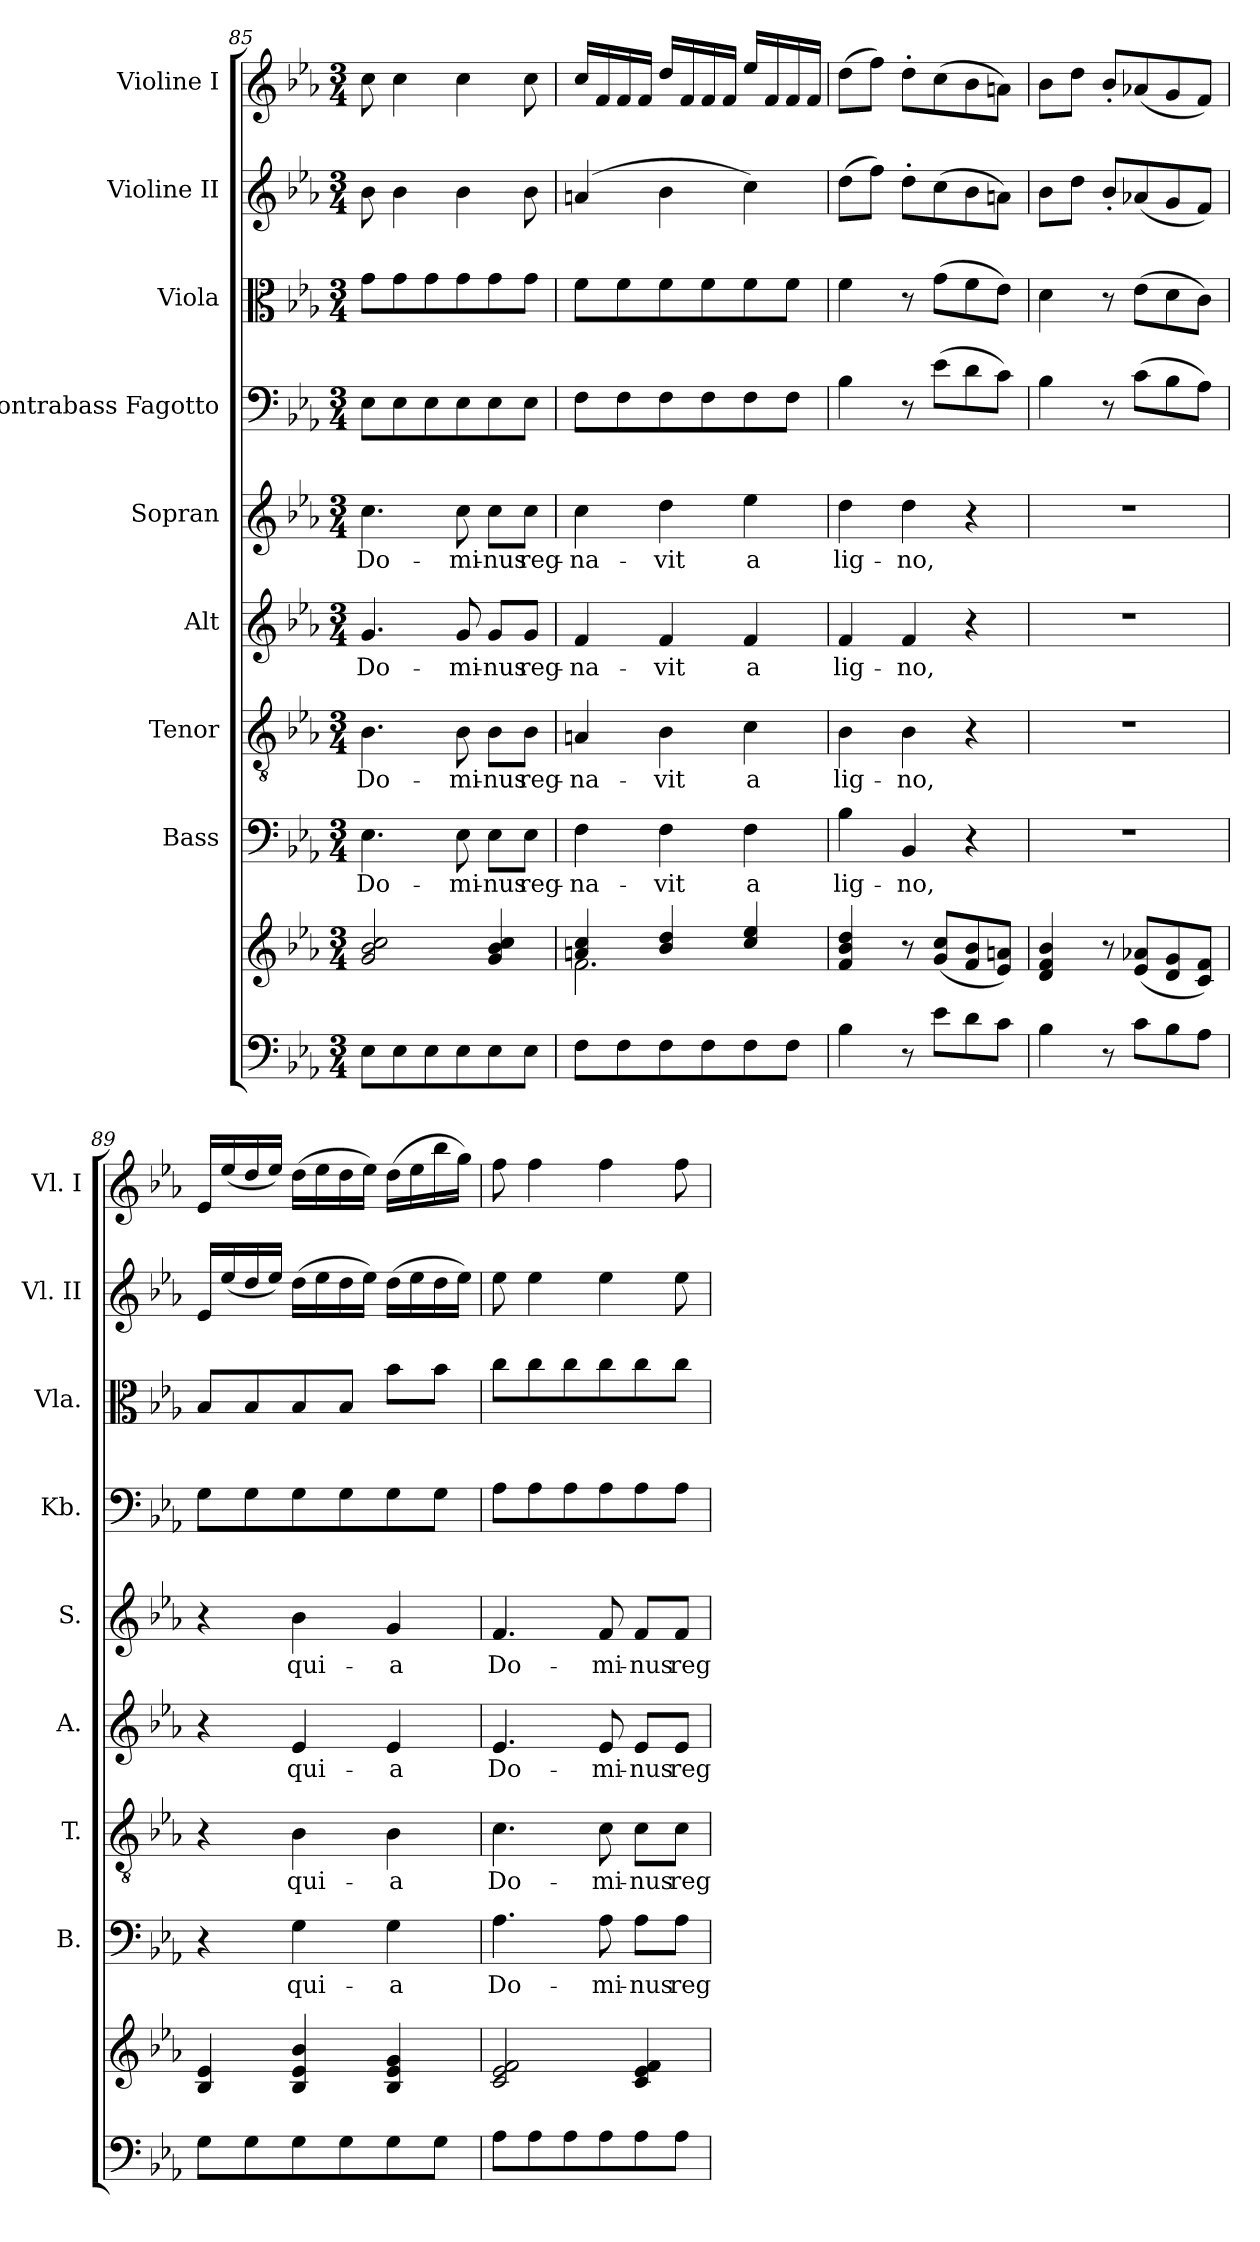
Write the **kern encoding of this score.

**kern	**kern	**kern	**text	**kern	**text	**kern	**text	**kern	**text	**kern	**kern	**kern	**kern
*part9	*part9	*part8	*part8	*part7	*part7	*part6	*part6	*part5	*part5	*part4	*part3	*part2	*part1
*staff10	*staff9	*staff8	*staff8	*staff7	*staff7	*staff6	*staff6	*staff5	*staff5	*staff4	*staff3	*staff2	*staff1
*	*	*I"Bass	*	*I"Tenor	*	*I"Alt	*	*I"Sopran	*	*I"Kontrabass Fagotto	*I"Viola	*I"Violine II	*I"Violine I
*	*	*I'B.	*	*I'T.	*	*I'A.	*	*I'S.	*	*I'Kb.	*I'Vla.	*I'Vl. II	*I'Vl. I
!!LO:PB:g=z
*clefF4	*clefG2	*clefF4	*	*clefGv2	*	*clefG2	*	*clefG2	*	*clefF4	*clefC3	*clefG2	*clefG2
*	*	*	*	*	*	*	*	*	*	*ITrd7c12	*	*	*
*k[b-e-a-]	*k[b-e-a-]	*k[b-e-a-]	*	*k[b-e-a-]	*	*k[b-e-a-]	*	*k[b-e-a-]	*	*k[b-e-a-]	*k[b-e-a-]	*k[b-e-a-]	*k[b-e-a-]
*E-:	*E-:	*E-:	*	*E-:	*	*E-:	*	*E-:	*	*E-:	*E-:	*E-:	*E-:
*M3/4	*M3/4	*M3/4	*	*M3/4	*	*M3/4	*	*M3/4	*	*M3/4	*M3/4	*M3/4	*M3/4
=85	=85	=85	=85	=85	=85	=85	=85	=85	=85	=85	=85	=85	=85
!	!	!	!LO:LY:b	!	!LO:LY:b	!	!LO:LY:b	!	!LO:LY:b	!	!	!	!
8E-\L	2g/ 2b-/ 2cc/	4.E-\	Do-	4.B-\	Do-	4.g/	Do-	4.cc\	Do-	8EE-\L	8g\L	8b-\	8cc\
8E-\	.	.	.	.	.	.	.	.	.	8EE-\	8g\	4b-\	4cc\
8E-\	.	.	.	.	.	.	.	.	.	8EE-\	8g\	.	.
!	!	!	!LO:LY:b	!	!LO:LY:b	!	!LO:LY:b	!	!LO:LY:b	!	!	!	!
8E-\	.	8E-\	-mi-	8B-\	-mi-	8g/	-mi-	8cc\	-mi-	8EE-\	8g\	4b-\	4cc\
!	!	!	!LO:LY:b	!	!LO:LY:b	!	!LO:LY:b	!	!LO:LY:b	!	!	!	!
8E-\	4g/ 4b-/ 4cc/	8E-\L	-nus	8B-\L	-nus	8g/L	-nus	8cc\L	-nus	8EE-\	8g\	.	.
!	!	!	!LO:LY:b	!	!LO:LY:b	!	!LO:LY:b	!	!LO:LY:b	!	!	!	!
8E-\J	.	8E-\J	reg-	8B-\J	reg-	8g/J	reg-	8cc\J	reg-	8EE-\J	8g\J	8b-\	8cc\
=86	=86	=86	=86	=86	=86	=86	=86	=86	=86	=86	=86	=86	=86
*	*^	*	*	*	*	*	*	*	*	*	*	*	*
!	!	!	!	!LO:LY:b	!	!LO:LY:b	!	!LO:LY:b	!	!LO:LY:b	!	!	!	!
8F\L	4an/ 4cc/	2.f\	4F\	-na-	4An/	-na-	4f/	-na-	4cc\	-na-	8FF\L	8f\L	(4an/	16cc/LL
.	.	.	.	.	.	.	.	.	.	.	.	.	.	16f/
8F\	.	.	.	.	.	.	.	.	.	.	8FF\	8f\	.	16f/
.	.	.	.	.	.	.	.	.	.	.	.	.	.	16f/JJ
!	!	!	!	!LO:LY:b	!	!LO:LY:b	!	!LO:LY:b	!	!LO:LY:b	!	!	!	!
8F\	4b-/ 4dd/	.	4F\	-vit	4B-\	-vit	4f/	-vit	4dd\	-vit	8FF\	8f\	4b-\	16dd/LL
.	.	.	.	.	.	.	.	.	.	.	.	.	.	16f/
8F\	.	.	.	.	.	.	.	.	.	.	8FF\	8f\	.	16f/
.	.	.	.	.	.	.	.	.	.	.	.	.	.	16f/JJ
!	!	!	!	!LO:LY:b	!	!LO:LY:b	!	!LO:LY:b	!	!LO:LY:b	!	!	!	!
8F\	4cc/ 4ee-/	.	4F\	a	4c\	a	4f/	a	4ee-\	a	8FF\	8f\	4cc\)	16ee-/LL
.	.	.	.	.	.	.	.	.	.	.	.	.	.	16f/
8F\J	.	.	.	.	.	.	.	.	.	.	8FF\J	8f\J	.	16f/
.	.	.	.	.	.	.	.	.	.	.	.	.	.	16f/JJ
*	*v	*v	*	*	*	*	*	*	*	*	*	*	*	*
=87	=87	=87	=87	=87	=87	=87	=87	=87	=87	=87	=87	=87	=87
!	!	!	!LO:LY:b	!	!LO:LY:b	!	!LO:LY:b	!	!LO:LY:b	!	!	!	!
4B-\	4f/ 4b-/ 4dd/	4B-\	lig-	4B-\	lig-	4f/	lig-	4dd\	lig-	4BB-\	4f\	(>8dd\L	(>8dd\L
.	.	.	.	.	.	.	.	.	.	.	.	8ff\J)	8ff\J)
!	!	!	!LO:LY:b	!	!LO:LY:b	!	!LO:LY:b	!	!LO:LY:b	!	!	!	!
8r	8r	4BB-/	-no,	4B-\	-no,	4f/	-no,	4dd\	-no,	8r	8r	8dd'>\L	8dd'>\L
8e-\L	(<8g/ 8cc/L	.	.	.	.	.	.	.	.	(>8E-\L	(>8g\L	(>8cc\	(>8cc\
8d\	8f/ 8b-/	4r	.	4r	.	4r	.	4r	.	8D\	8f\	8b-\	8b-\
8c\J	8e-/ 8an/J)	.	.	.	.	.	.	.	.	8C\J)	8e-\J)	8an\J)	8an\J)
=88	=88	=88	=88	=88	=88	=88	=88	=88	=88	=88	=88	=88	=88
4B-\	4d/ 4f/ 4b-/	2.r	.	2.r	.	2.r	.	2.r	.	4BB-\	4d\	8b-\L	8b-\L
.	.	.	.	.	.	.	.	.	.	.	.	8dd\J	8dd\J
8r	8r	.	.	.	.	.	.	.	.	8r	8r	8b-'</L	8b-'</L
8c\L	(<8e-/ 8a-X/L	.	.	.	.	.	.	.	.	(>8C\L	(>8e-\L	(<8a-X/	(<8a-X/
8B-\	8d/ 8g/	.	.	.	.	.	.	.	.	8BB-\	8d\	8g/	8g/
8A-\J	8c/ 8f/J)	.	.	.	.	.	.	.	.	8AA-\J)	8c\J)	8f/J)	8f/J)
!!LO:PB:g=z
=89	=89	=89	=89	=89	=89	=89	=89	=89	=89	=89	=89	=89	=89
8G\L	4B-/ 4e-/	4r	.	4r	.	4r	.	4r	.	8GG\L	8B-/L	16e-/LL	16e-/LL
.	.	.	.	.	.	.	.	.	.	.	.	(<16ee-/	(<16ee-/
8G\	.	.	.	.	.	.	.	.	.	8GG\	8B-/	16dd/	16dd/
.	.	.	.	.	.	.	.	.	.	.	.	16ee-/JJ)	16ee-/JJ)
!	!	!	!LO:LY:b	!	!LO:LY:b	!	!LO:LY:b	!	!LO:LY:b	!	!	!	!
8G\	4B-/ 4e-/ 4b-/	4G\	qui-	4B-\	qui-	4e-/	qui-	4b-\	qui-	8GG\	8B-/	(>16dd\LL	(>16dd\LL
.	.	.	.	.	.	.	.	.	.	.	.	16ee-\	16ee-\
8G\	.	.	.	.	.	.	.	.	.	8GG\	8B-/J	16dd\	16dd\
.	.	.	.	.	.	.	.	.	.	.	.	16ee-\JJ)	16ee-\JJ)
!	!	!	!LO:LY:b	!	!LO:LY:b	!	!LO:LY:b	!	!LO:LY:b	!	!	!	!
8G\	4B-/ 4e-/ 4g/	4G\	-a	4B-\	-a	4e-/	-a	4g/	-a	8GG\	8b-\L	(>16dd\LL	(>16dd\LL
.	.	.	.	.	.	.	.	.	.	.	.	16ee-\	16ee-\
8G\J	.	.	.	.	.	.	.	.	.	8GG\J	8b-\J	16dd\	16bb-\
.	.	.	.	.	.	.	.	.	.	.	.	16ee-\JJ)	16gg\JJ)
=90	=90	=90	=90	=90	=90	=90	=90	=90	=90	=90	=90	=90	=90
!	!	!	!LO:LY:b	!	!LO:LY:b	!	!LO:LY:b	!	!LO:LY:b	!	!	!	!
8A-\L	2c/ 2e-/ 2f/	4.A-\	Do-	4.c\	Do-	4.e-/	Do-	4.f/	Do-	8AA-\L	8cc\L	8ee-\	8ff\
8A-\	.	.	.	.	.	.	.	.	.	8AA-\	8cc\	4ee-\	4ff\
8A-\	.	.	.	.	.	.	.	.	.	8AA-\	8cc\	.	.
!	!	!	!LO:LY:b	!	!LO:LY:b	!	!LO:LY:b	!	!LO:LY:b	!	!	!	!
8A-\	.	8A-\	-mi-	8c\	-mi-	8e-/	-mi-	8f/	-mi-	8AA-\	8cc\	4ee-\	4ff\
!	!	!	!LO:LY:b	!	!LO:LY:b	!	!LO:LY:b	!	!LO:LY:b	!	!	!	!
8A-\	4c/ 4e-/ 4f/	8A-\L	-nus	8c\L	-nus	8e-/L	-nus	8f/L	-nus	8AA-\	8cc\	.	.
!	!	!	!LO:LY:b	!	!LO:LY:b	!	!LO:LY:b	!	!LO:LY:b	!	!	!	!
8A-\J	.	8A-\J	reg-	8c\J	reg-	8e-/J	reg-	8f/J	reg-	8AA-\J	8cc\J	8ee-\	8ff\
=	=	=	=	=	=	=	=	=	=	=	=	=	=
*-	*-	*-	*-	*-	*-	*-	*-	*-	*-	*-	*-	*-	*-
